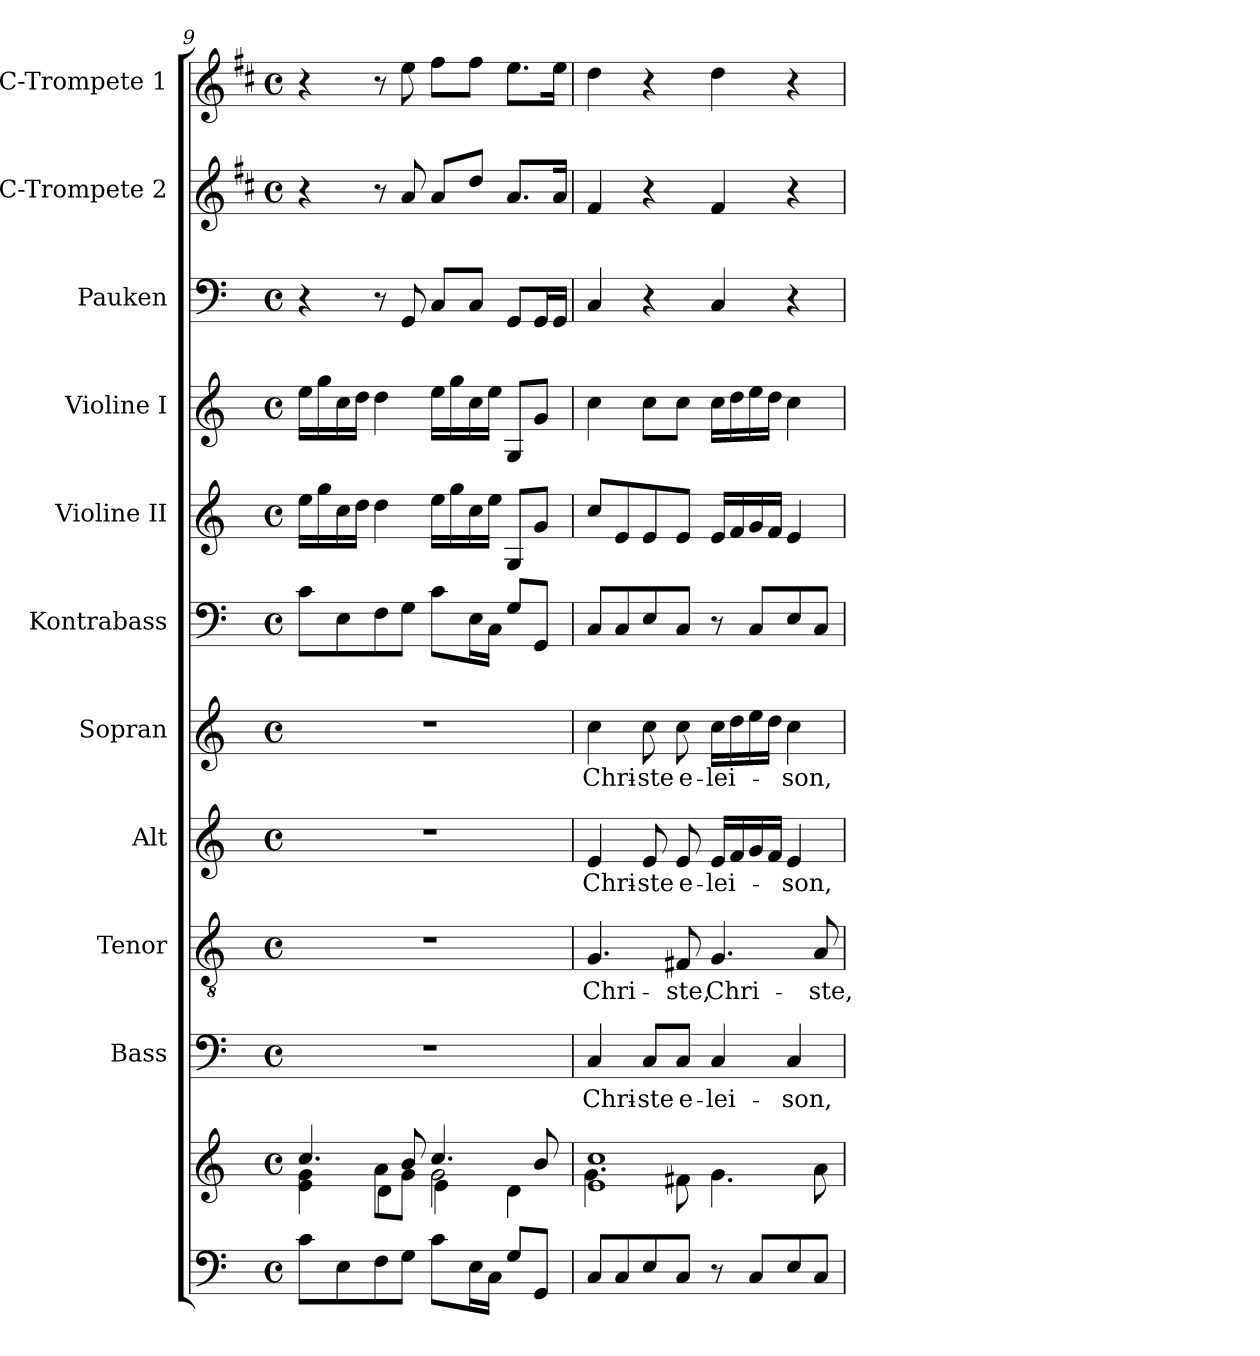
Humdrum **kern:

**kern	**kern	**kern	**text	**kern	**text	**kern	**text	**kern	**text	**kern	**kern	**kern	**kern	**kern	**kern
*part11	*part11	*part10	*part10	*part9	*part9	*part8	*part8	*part7	*part7	*part6	*part5	*part4	*part3	*part2	*part1
*staff12	*staff11	*staff10	*staff10	*staff9	*staff9	*staff8	*staff8	*staff7	*staff7	*staff6	*staff5	*staff4	*staff3	*staff2	*staff1
*	*	*I"Bass	*	*I"Tenor	*	*I"Alt	*	*I"Sopran	*	*I"Kontrabass	*I"Violine II	*I"Violine I	*I"Pauken	*I"C-Trompete 2	*I"C-Trompete 1
*	*	*I'B.	*	*I'T.	*	*I'A.	*	*I'S.	*	*I'Kb.	*I'Vl. II	*I'Vl. I	*I'Pk.	*I'C Trp. 2	*I'C Trp. 1
!!LO:PB:g=z
*clefF4	*clefG2	*clefF4	*	*clefGv2	*	*clefG2	*	*clefG2	*	*clefF4	*clefG2	*clefG2	*clefF4	*clefG2	*clefG2
*	*	*	*	*	*	*	*	*	*	*ITrd7c12	*	*	*	*ITrd1c2	*ITrd1c2
*k[]	*k[]	*k[]	*	*k[]	*	*k[]	*	*k[]	*	*k[]	*k[]	*k[]	*k[]	*k[]	*k[]
*C:	*C:	*C:	*	*C:	*	*C:	*	*C:	*	*C:	*C:	*C:	*C:	*C:	*C:
*M4/4	*M4/4	*M4/4	*	*M4/4	*	*M4/4	*	*M4/4	*	*M4/4	*M4/4	*M4/4	*M4/4	*M4/4	*M4/4
*met(c)	*met(c)	*met(c)	*	*met(c)	*	*met(c)	*	*met(c)	*	*met(c)	*met(c)	*met(c)	*met(c)	*met(c)	*met(c)
=9	=9	=9	=9	=9	=9	=9	=9	=9	=9	=9	=9	=9	=9	=9	=9
*	*^	*	*	*	*	*	*	*	*	*	*	*	*	*	*
*	*	*^	*	*	*	*	*	*	*	*	*	*	*	*	*	*
8c\L	4.cc/	4e\ 4g\	4ryy	1r	.	1r	.	1r	.	1r	.	8C\L	16ee\LL	16ee\LL	4r	4r	4r
.	.	.	.	.	.	.	.	.	.	.	.	.	16gg\	16gg\	.	.	.
8E\	.	.	.	.	.	.	.	.	.	.	.	8EE\	16cc\	16cc\	.	.	.
.	.	.	.	.	.	.	.	.	.	.	.	.	16dd\JJ	16dd\JJ	.	.	.
8F\	.	8a\L	4d\	.	.	.	.	.	.	.	.	8FF\	4dd\	4dd\	8r	8r	8r
8G\J	8b/	8g\J	.	.	.	.	.	.	.	.	.	8GG\J	.	.	8GG/	8g/	8dd\
8c\L	4.cc/	2g\	4e\	.	.	.	.	.	.	.	.	8C\L	16ee\LL	16ee\LL	8C/L	8g/L	8ee\L
.	.	.	.	.	.	.	.	.	.	.	.	.	16gg\	16gg\	.	.	.
16E\L	.	.	.	.	.	.	.	.	.	.	.	16EE\L	16cc\	16cc\	8C/J	8cc/J	8ee\J
16C\JJ	.	.	.	.	.	.	.	.	.	.	.	16CC\JJ	16ee\JJ	16ee\JJ	.	.	.
8G/L	.	.	4d\	.	.	.	.	.	.	.	.	8GG/L	8G/L	8G/L	8GG/L	8.g/L	8.dd\L
8GG/J	8b/	.	.	.	.	.	.	.	.	.	.	8GGG/J	8g/J	8g/J	16GG/L	.	.
.	.	.	.	.	.	.	.	.	.	.	.	.	.	.	16GG/JJ	16g/Jk	16dd\Jk
*	*	*v	*v	*	*	*	*	*	*	*	*	*	*	*	*	*	*
=10	=10	=10	=10	=10	=10	=10	=10	=10	=10	=10	=10	=10	=10	=10	=10	=10
!	!	!	!	!LO:LY:b	!	!LO:LY:b	!	!LO:LY:b	!	!LO:LY:b	!	!	!	!	!	!
8C/L	1e 1cc	4.g\	4C/	Chri-	4.G/	Chri-	4e/	Chri-	4cc\	Chri-	8CC/L	8cc/L	4cc\	4C/	4e/	4cc\
8C/	.	.	.	.	.	.	.	.	.	.	8CC/	8e/	.	.	.	.
!	!	!	!	!LO:LY:b	!	!	!	!LO:LY:b	!	!LO:LY:b	!	!	!	!	!	!
8E/	.	.	8C/L	-ste	.	.	8e/	-ste	8cc\	-ste	8EE/	8e/	8cc\L	4r	4r	4r
!	!	!	!	!LO:LY:b	!	!LO:LY:b	!	!LO:LY:b	!	!LO:LY:b	!	!	!	!	!	!
8C/J	.	8f#X\	8C/J	e-	8F#X/	-ste,	8e/	e-	8cc\	e-	8CC/J	8e/J	8cc\J	.	.	.
!	!	!	!	!LO:LY:b	!	!LO:LY:b	!	!LO:LY:b	!	!LO:LY:b	!	!	!	!	!	!
8r	.	4.g\	4C/	-lei-	4.G/	Chri-	16e/LL	-lei-	16cc\LL	-lei-	8r	16e/LL	16cc\LL	4C/	4e/	4cc\
.	.	.	.	.	.	.	16f/	.	16dd\	.	.	16f/	16dd\	.	.	.
8C/L	.	.	.	.	.	.	16g/	.	16ee\	.	8CC/L	16g/	16ee\	.	.	.
.	.	.	.	.	.	.	16f/JJ	.	16dd\JJ	.	.	16f/JJ	16dd\JJ	.	.	.
!	!	!	!	!LO:LY:b	!	!	!	!LO:LY:b	!	!LO:LY:b	!	!	!	!	!	!
8E/	.	.	4C/	-son,	.	.	4e/	-son,	4cc\	-son,	8EE/	4e/	4cc\	4r	4r	4r
!	!	!	!	!	!	!LO:LY:b	!	!	!	!	!	!	!	!	!	!
8C/J	.	8a\	.	.	8A/	-ste,	.	.	.	.	8CC/J	.	.	.	.	.
*	*v	*v	*	*	*	*	*	*	*	*	*	*	*	*	*	*
=	=	=	=	=	=	=	=	=	=	=	=	=	=	=	=
*-	*-	*-	*-	*-	*-	*-	*-	*-	*-	*-	*-	*-	*-	*-	*-
